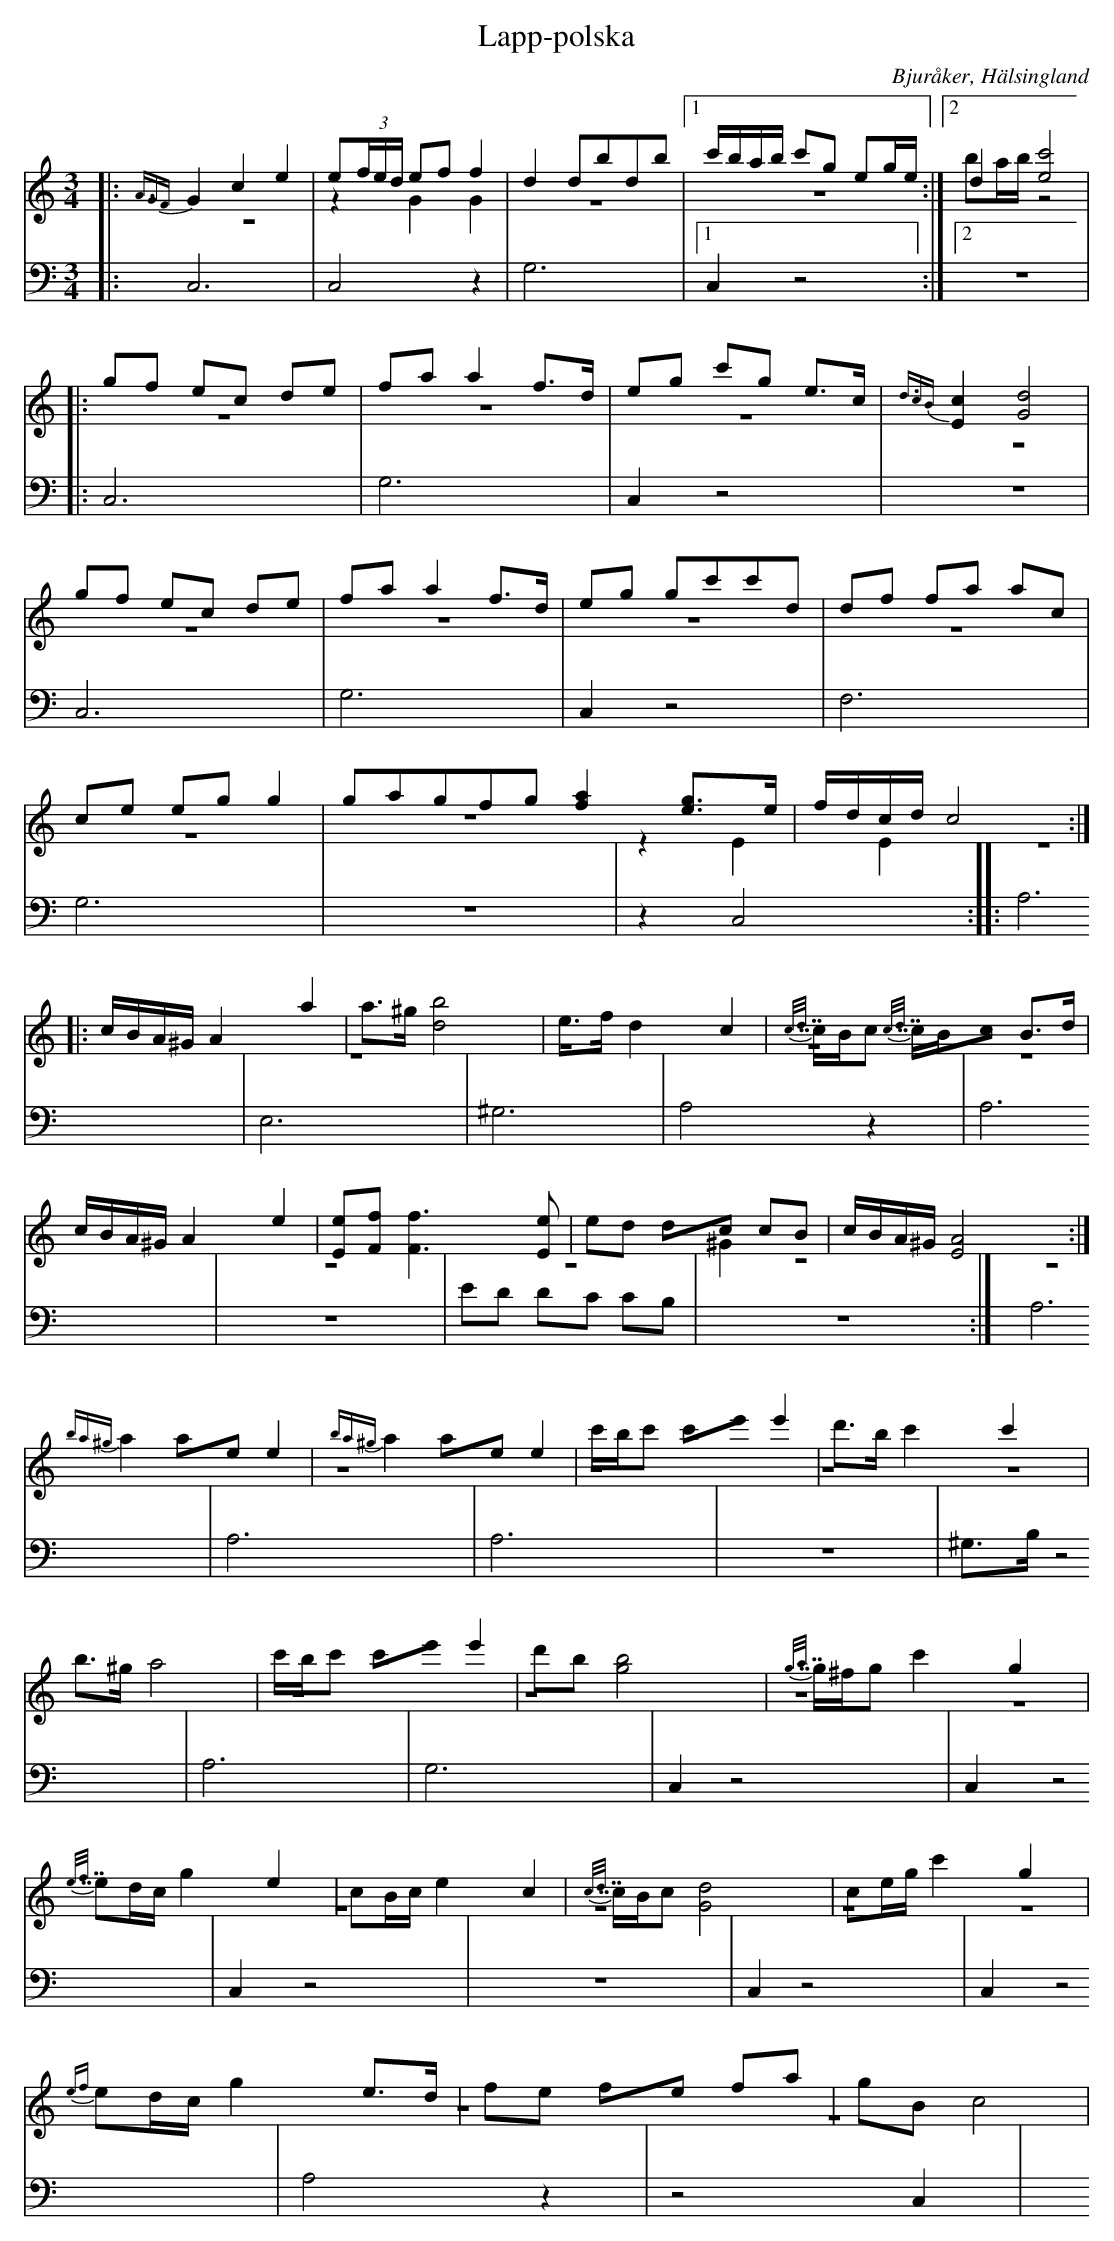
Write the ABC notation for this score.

X:1
T: Lapp-polska
O: Bjuråker, Hälsingland
M: 3/4
L: 1/8
K: C
V:1
V:2 merge
V:3
V:1
|:{A3/2GF}G2 c2 e2|e(3f/e/d/ ef f2|d2 dbdb|1 c'/b/a/b/ c'g eg/e/:|2 d2 [e4c'4]|
|:gf ec de|fa a2 f>d|eg c'g e>c|{d3/2cB}[c2E2] [G4d4]|
gf ec de|fa a2 f>d|eg gc'c'd|df fa ac|
ce eg g2|g2/5a2/5g2/5f2/5g2/5 [f2a2] [eg]>e|f/d/c/d/  c4:|
|:c/B/A/^G/ A2 a2|a>^g [d4b4]|e>f d2 c2|{c7/8d7/8}c/B/c {c7/8d7/8}c/B/c B>d|
c/B/A/^G/ A2 e2|[Ee][Ff] [F3f3] [Ee] |ed dc cB|c/B/A/^G/ [E4A4]:|
{ba^g}a2 ae e2|{ba^g}a2 ae e2|c'/b/c' c'e' e'2  |d'>b c'2 c'2|
 b>^g a4|c'/b/c' c'e' e'2|d'b [g4b4]|{g7/8a7/8}g/^f/g c'2 g2|
{e7/8f7/8}ed/c/ g2 e2|cB/c/ e2 c2|{c7/8d7/8}c/B/c [G4d4]|ce/g/ c'2 g2|
{ef}ed/c/ g2 e>d|fe fe fa|gB c4|
V:2
|:z6|z2 G2 G2|z6|1 z6:|2 ba/b/ z4|
|:z6|z6|z6|z6|
 z6|z6|z6|z6|
z6|z6|z2 E2 E2:|
|:z6|z6|z6|z6|
 z6|z6|z6|^G2 z4:|
|z6|z6|z6|z6|
 z6|z6|z6|z6|
z6|z6|z6|z6|
z6|z6|z6|
V:3  clef=bass
|:C,6|C,4 z2|G,6|1 C,2 z4:|2 z6|
|:C,6|G,6|C,2 z4|z6|
C,6|G,6|C,2 z4|F,6|
G,6|z6|z2 C,4:|
|:A,6|E,6|^G,6|A,4 z2|
A,6|z6|ED DC CB,|z6:|
A,6|A,6|A,6|z6|
 ^G,>B, z4|A,6|G,6|C,2 z4|
C,2 z4|C,2 z4|z6|C,2 z4|
C,2 z4|A,4 z2|z4 C,2|
